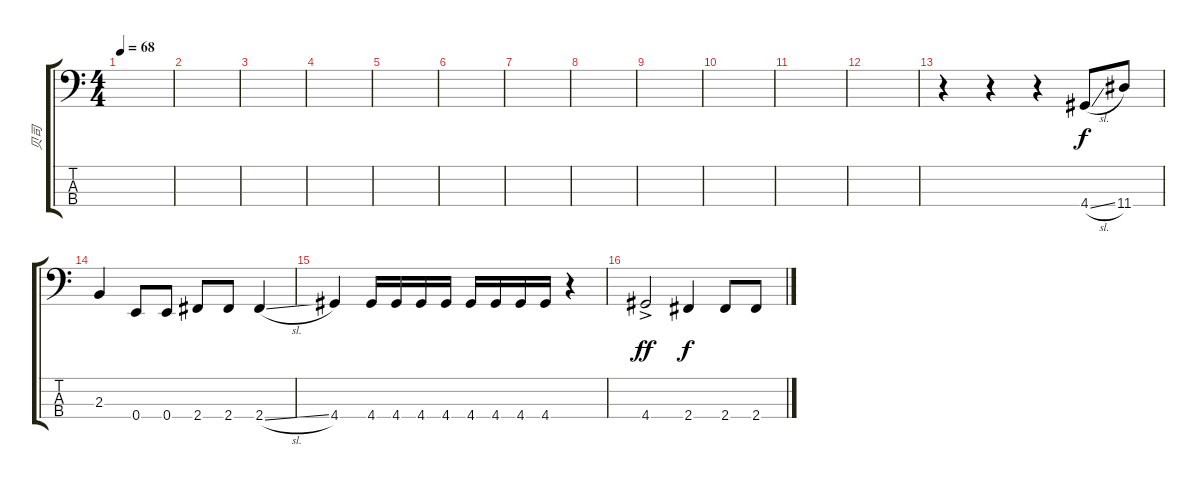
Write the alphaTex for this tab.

\track ("贝司" "贝司") {instrument fretlessbass}
\staff {score tabs}
\tuning (G2 D2 A1 E1) {hide}
\ts (4 4)
\tempo 68
\clef f4
\ks c
|
|
|
|
|
|
|
|
|
|
|
|
r.4 r.4 r.4 4.4{sl}.8 11.4.8 |
2.3.4 0.4.8 0.4.8 2.4.8 2.4.8 2.4{sl}.4 |
4.4.4 4.4.16 4.4.16 4.4.16 4.4.16 4.4.16 4.4.16 4.4.16 4.4.16 r.4 |
4.4{ac}.2{dy ff} 2.4.4{dy f} 2.4.8 2.4.8
